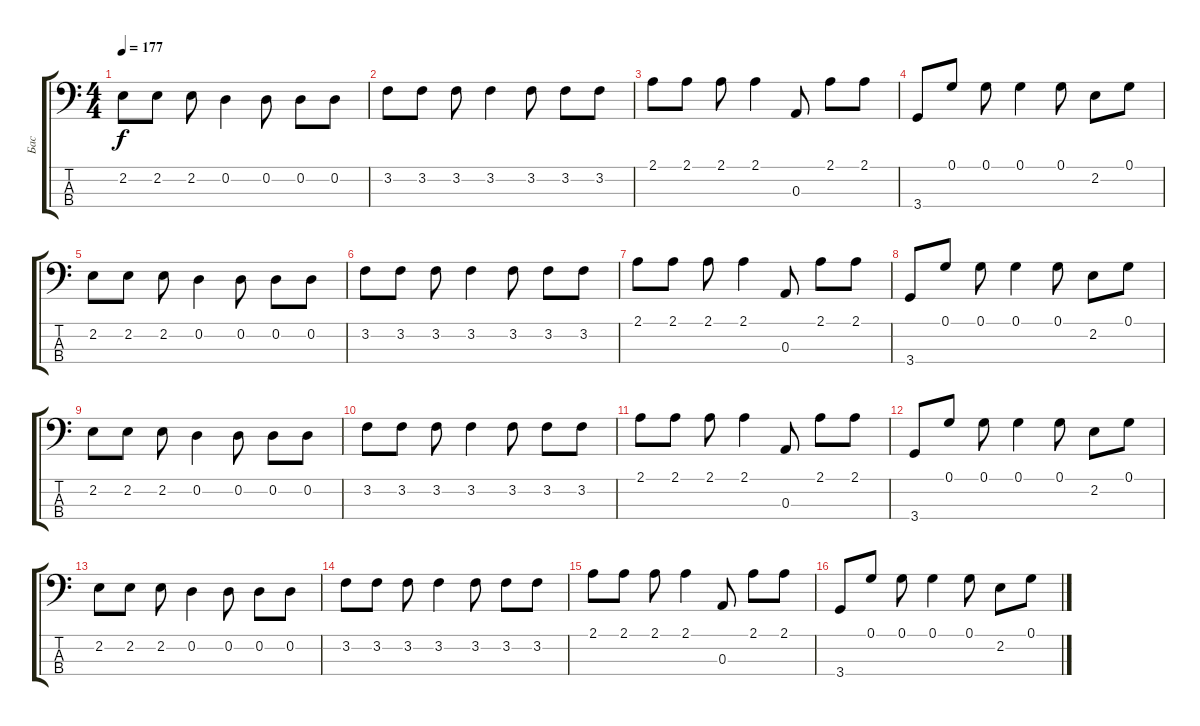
\track ("Бас " "Бас ") {instrument slapbass2}
\staff {score tabs}
\tuning (G2 D2 A1 E1) {hide}
\ts (4 4)
\tempo 177
\clef f4
\ks c
2.2.8{dy f} 2.2.8 2.2.8 0.2.4 0.2.8 0.2.8 0.2.8 |
3.2.8 3.2.8 3.2.8 3.2.4 3.2.8 3.2.8 3.2.8 |
2.1.8 2.1.8 2.1.8 2.1.4 0.3.8 2.1.8 2.1.8 |
3.4.8 0.1.8 0.1.8 0.1.4 0.1.8 2.2.8 0.1.8 |
2.2.8 2.2.8 2.2.8 0.2.4 0.2.8 0.2.8 0.2.8 |
3.2.8 3.2.8 3.2.8 3.2.4 3.2.8 3.2.8 3.2.8 |
2.1.8 2.1.8 2.1.8 2.1.4 0.3.8 2.1.8 2.1.8 |
3.4.8 0.1.8 0.1.8 0.1.4 0.1.8 2.2.8 0.1.8 |
2.2.8 2.2.8 2.2.8 0.2.4 0.2.8 0.2.8 0.2.8 |
3.2.8 3.2.8 3.2.8 3.2.4 3.2.8 3.2.8 3.2.8 |
2.1.8 2.1.8 2.1.8 2.1.4 0.3.8 2.1.8 2.1.8 |
3.4.8 0.1.8 0.1.8 0.1.4 0.1.8 2.2.8 0.1.8 |
2.2.8 2.2.8 2.2.8 0.2.4 0.2.8 0.2.8 0.2.8 |
3.2.8 3.2.8 3.2.8 3.2.4 3.2.8 3.2.8 3.2.8 |
2.1.8 2.1.8 2.1.8 2.1.4 0.3.8 2.1.8 2.1.8 |
3.4.8 0.1.8 0.1.8 0.1.4 0.1.8 2.2.8 0.1.8
